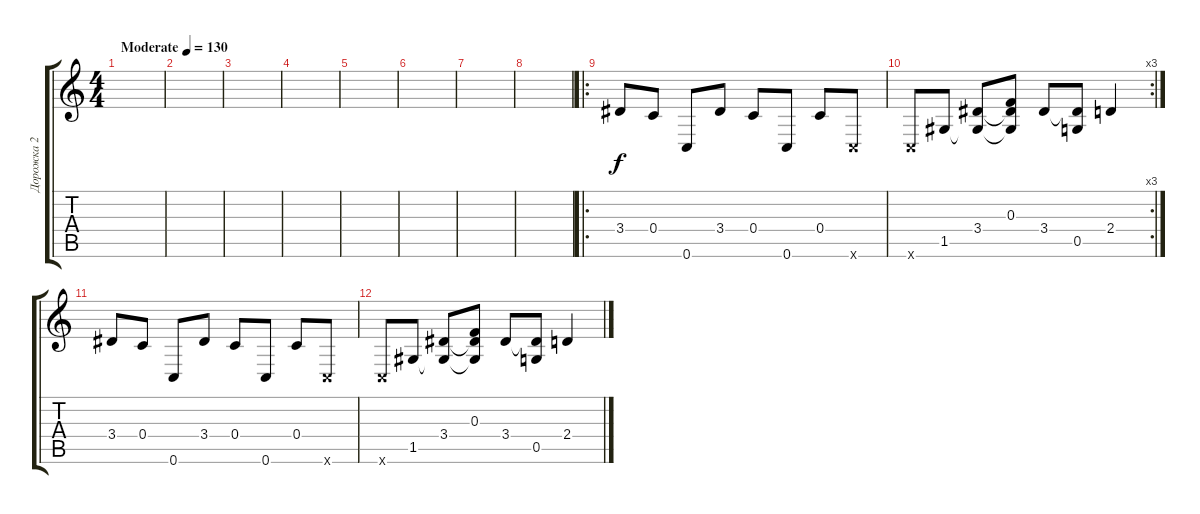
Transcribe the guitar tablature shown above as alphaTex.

\track ("Дорожка 2" "Дорожка 2") {instrument distortionguitar}
\staff {score tabs}
\tuning (D4 A3 F3 C3 G2 C2) {hide}
\ts (4 4)
\tempo (130 "Moderate")
\clef g2
\ks c
|
|
|
|
|
|
|
|
\ro
3.4.8 0.4.8 0.6.8 3.4.8 0.4.8 0.6.8 0.4.8 0.6{x}.8 |
\rc 3
0.6{x}.8 1.5.8 (3.4 1.5{t}).8 (0.3 3.4{t} 1.5{t}).8 3.4.8 (3.4{t} 0.5).8 2.4.4 |
3.4.8 0.4.8 0.6.8 3.4.8 0.4.8 0.6.8 0.4.8 0.6{x}.8 |
0.6{x}.8 1.5.8 (3.4 1.5{t}).8 (0.3 3.4{t} 1.5{t}).8 3.4.8 (3.4{t} 0.5).8 2.4.4
